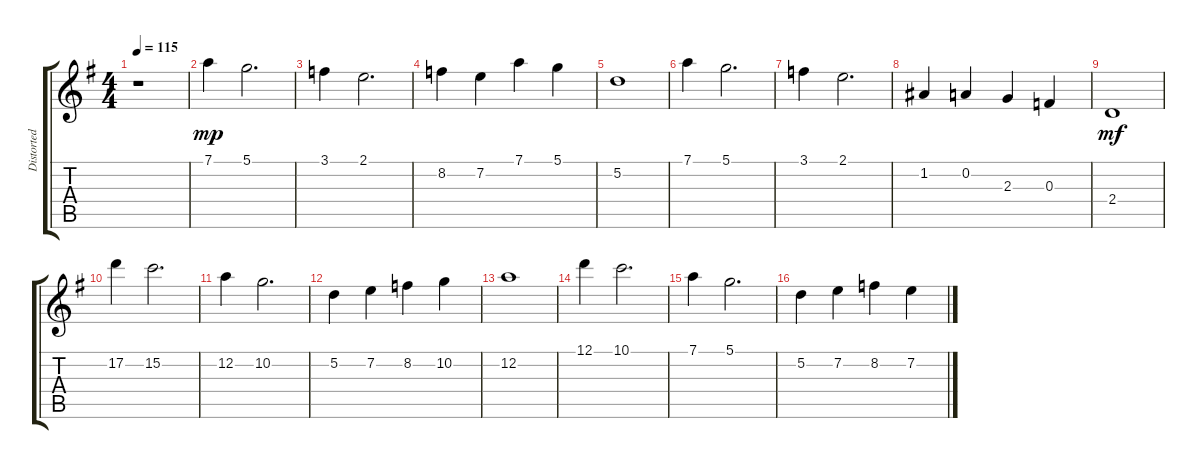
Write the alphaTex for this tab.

\track ("Distorted Guitar" "Distorted ") {instrument overdrivenguitar}
\staff {score tabs}
\tuning (D4 A3 F3 C3 G2 D2) {hide}
\ts (4 4)
\tempo 115
\clef g2
\ks g
r.1{dy mp instrument overdrivenguitar} |
7.1.4 5.1.2{d} |
3.1.4 2.1.2{d} |
8.2.4 7.2.4 7.1.4 5.1.4 |
5.2.1 |
7.1.4 5.1.2{d} |
3.1.4 2.1.2{d} |
1.2.4 0.2.4 2.3.4 0.3.4 |
2.4.1{dy mf} |
17.2.4 15.2.2{d} |
12.2.4 10.2.2{d} |
5.2.4 7.2.4 8.2.4 10.2.4 |
12.2.1 |
12.1.4 10.1.2{d} |
7.1.4 5.1.2{d} |
5.2.4 7.2.4 8.2.4 7.2.4
